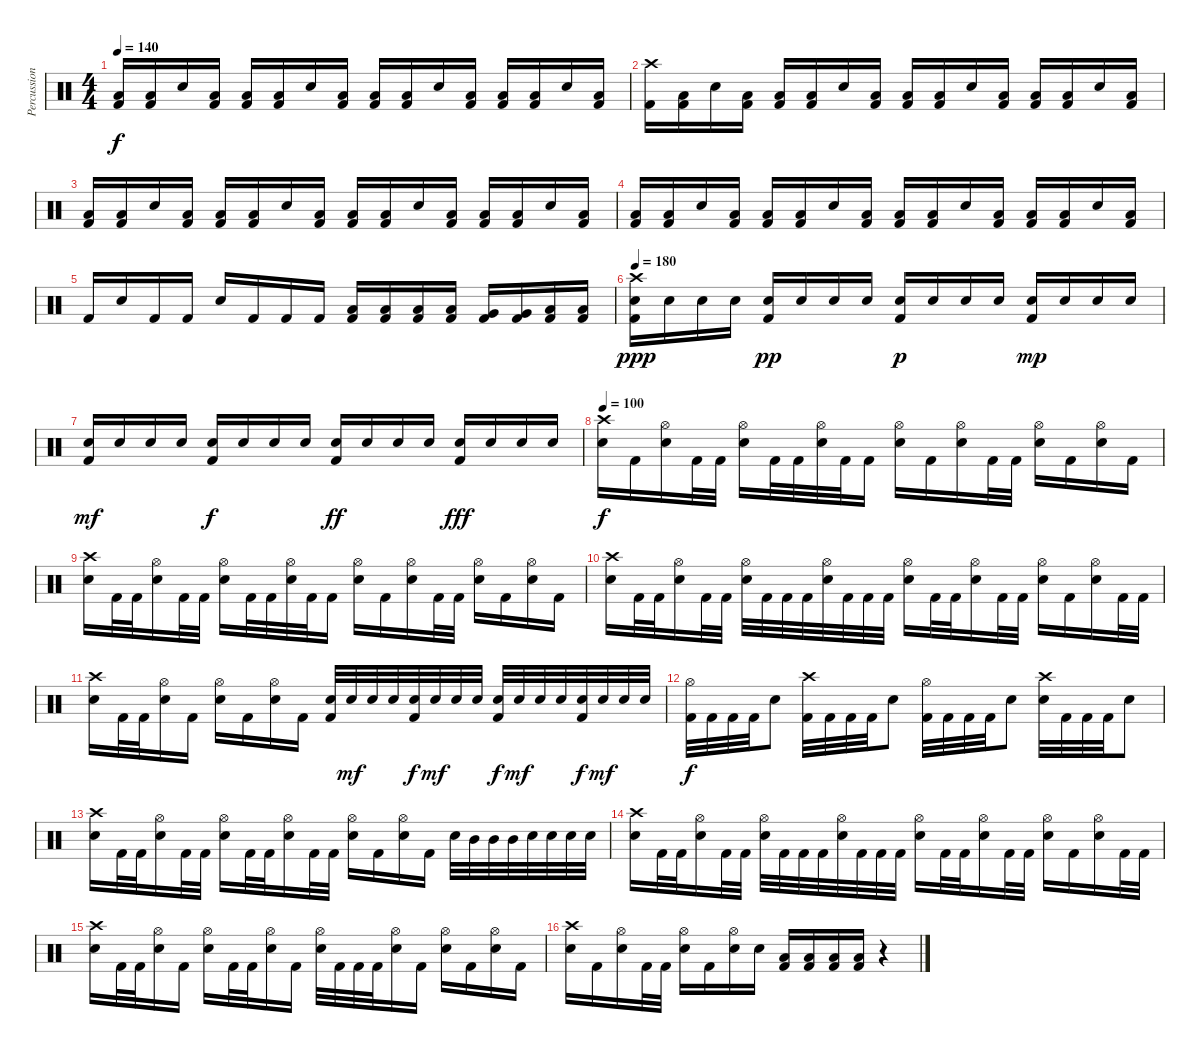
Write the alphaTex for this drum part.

\track ("Percussion" "Percussion") {instrument percussion}
\staff {score}
\articulation defaults
\ts (4 4)
\tempo 140
\clef neutral
\ks c
("Low Floor Tom (hit)" "Kick (hit) 2").16{dy f} ("Low Floor Tom (hit)" "Kick (hit) 2").16 "Electric Snare (hit)".16 ("Low Floor Tom (hit)" "Kick (hit) 2").16 ("Low Floor Tom (hit)" "Kick (hit) 2").16 ("Low Floor Tom (hit)" "Kick (hit) 2").16 "Electric Snare (hit)".16 ("Low Floor Tom (hit)" "Kick (hit) 2").16 ("Low Floor Tom (hit)" "Kick (hit) 2").16 ("Low Floor Tom (hit)" "Kick (hit) 2").16 "Electric Snare (hit)".16 ("Low Floor Tom (hit)" "Kick (hit) 2").16 ("Low Floor Tom (hit)" "Kick (hit) 2").16 ("Low Floor Tom (hit)" "Kick (hit) 2").16 "Electric Snare (hit)".16 ("Low Floor Tom (hit)" "Kick (hit) 2").16 |
("Crash high (hit)" "Kick (hit) 2").16 ("Low Floor Tom (hit)" "Kick (hit) 2").16 "Electric Snare (hit)".16 ("Low Floor Tom (hit)" "Kick (hit) 2").16 ("Low Floor Tom (hit)" "Kick (hit) 2").16 ("Low Floor Tom (hit)" "Kick (hit) 2").16 "Electric Snare (hit)".16 ("Low Floor Tom (hit)" "Kick (hit) 2").16 ("Low Floor Tom (hit)" "Kick (hit) 2").16 ("Low Floor Tom (hit)" "Kick (hit) 2").16 "Electric Snare (hit)".16 ("Low Floor Tom (hit)" "Kick (hit) 2").16 ("Low Floor Tom (hit)" "Kick (hit) 2").16 ("Low Floor Tom (hit)" "Kick (hit) 2").16 "Electric Snare (hit)".16 ("Low Floor Tom (hit)" "Kick (hit) 2").16 |
("Low Floor Tom (hit)" "Kick (hit) 2").16 ("Low Floor Tom (hit)" "Kick (hit) 2").16 "Electric Snare (hit)".16 ("Low Floor Tom (hit)" "Kick (hit) 2").16 ("Low Floor Tom (hit)" "Kick (hit) 2").16 ("Low Floor Tom (hit)" "Kick (hit) 2").16 "Electric Snare (hit)".16 ("Low Floor Tom (hit)" "Kick (hit) 2").16 ("Low Floor Tom (hit)" "Kick (hit) 2").16 ("Low Floor Tom (hit)" "Kick (hit) 2").16 "Electric Snare (hit)".16 ("Low Floor Tom (hit)" "Kick (hit) 2").16 ("Low Floor Tom (hit)" "Kick (hit) 2").16 ("Low Floor Tom (hit)" "Kick (hit) 2").16 "Electric Snare (hit)".16 ("Low Floor Tom (hit)" "Kick (hit) 2").16 |
("Low Floor Tom (hit)" "Kick (hit) 2").16 ("Low Floor Tom (hit)" "Kick (hit) 2").16 "Electric Snare (hit)".16 ("Low Floor Tom (hit)" "Kick (hit) 2").16 ("Low Floor Tom (hit)" "Kick (hit) 2").16 ("Low Floor Tom (hit)" "Kick (hit) 2").16 "Electric Snare (hit)".16 ("Low Floor Tom (hit)" "Kick (hit) 2").16 ("Low Floor Tom (hit)" "Kick (hit) 2").16 ("Low Floor Tom (hit)" "Kick (hit) 2").16 "Electric Snare (hit)".16 ("Low Floor Tom (hit)" "Kick (hit) 2").16 ("Low Floor Tom (hit)" "Kick (hit) 2").16 ("Low Floor Tom (hit)" "Kick (hit) 2").16 "Electric Snare (hit)".16 ("Low Floor Tom (hit)" "Kick (hit) 2").16 |
"Kick (hit) 2".16 "Electric Snare (hit)".16 "Kick (hit) 2".16 "Kick (hit) 2".16 "Electric Snare (hit)".16 "Kick (hit) 2".16 "Kick (hit) 2".16 "Kick (hit) 2".16 ("Low Tom (hit)" "Kick (hit) 2").16 ("Low Tom (hit)" "Kick (hit) 2").16 ("Low Tom (hit)" "Kick (hit) 2").16 ("Low Tom (hit)" "Kick (hit) 2").16 ("Very Low Tom (hit)" "Kick (hit) 2").16 ("Very Low Tom (hit)" "Kick (hit) 2").16 ("Low Floor Tom (hit)" "Kick (hit) 2").16 ("Low Floor Tom (hit)" "Kick (hit) 2").16 |
\tempo 180
("Crash high (hit)" "Electric Snare (hit)" "Kick (hit) 2").16{dy ppp} "Electric Snare (hit)".16 "Electric Snare (hit)".16 "Electric Snare (hit)".16 ("Electric Snare (hit)" "Kick (hit) 2").16{dy pp} "Electric Snare (hit)".16 "Electric Snare (hit)".16 "Electric Snare (hit)".16 ("Electric Snare (hit)" "Kick (hit) 2").16{dy p} "Electric Snare (hit)".16 "Electric Snare (hit)".16 "Electric Snare (hit)".16 ("Electric Snare (hit)" "Kick (hit) 2").16{dy mp} "Electric Snare (hit)".16 "Electric Snare (hit)".16 "Electric Snare (hit)".16 |
("Electric Snare (hit)" "Kick (hit) 2").16{dy mf} "Electric Snare (hit)".16 "Electric Snare (hit)".16 "Electric Snare (hit)".16 ("Electric Snare (hit)" "Kick (hit) 2").16{dy f} "Electric Snare (hit)".16 "Electric Snare (hit)".16 "Electric Snare (hit)".16 ("Electric Snare (hit)" "Kick (hit) 2").16{dy ff} "Electric Snare (hit)".16 "Electric Snare (hit)".16 "Electric Snare (hit)".16 ("Electric Snare (hit)" "Kick (hit) 2").16{dy fff} "Electric Snare (hit)".16 "Electric Snare (hit)".16 "Electric Snare (hit)".16 |
\tempo 100
("Crash high (hit)" "Electric Snare (hit)").16{dy f} "Kick (hit) 2".16 ("Hi-Hat (open)" "Electric Snare (hit)").16 "Kick (hit) 2".32 "Kick (hit) 2".32 ("Hi-Hat (open)" "Electric Snare (hit)").16 "Kick (hit) 2".32 "Kick (hit) 2".32 ("Hi-Hat (open)" "Electric Snare (hit)").32 "Kick (hit) 2".32 "Kick (hit) 2".16 ("Hi-Hat (open)" "Electric Snare (hit)").16 "Kick (hit) 2".16 ("Hi-Hat (open)" "Electric Snare (hit)").16 "Kick (hit) 2".32 "Kick (hit) 2".32 ("Hi-Hat (open)" "Electric Snare (hit)").16 "Kick (hit) 2".16 ("Hi-Hat (open)" "Electric Snare (hit)").16 "Kick (hit) 2".16 |
("Crash high (hit)" "Electric Snare (hit)").16 "Kick (hit) 2".32 "Kick (hit) 2".32 ("Hi-Hat (open)" "Electric Snare (hit)").16 "Kick (hit) 2".32 "Kick (hit) 2".32 ("Hi-Hat (open)" "Electric Snare (hit)").16 "Kick (hit) 2".32 "Kick (hit) 2".32 ("Hi-Hat (open)" "Electric Snare (hit)").32 "Kick (hit) 2".32 "Kick (hit) 2".16 ("Hi-Hat (open)" "Electric Snare (hit)").16 "Kick (hit) 2".16 ("Hi-Hat (open)" "Electric Snare (hit)").16 "Kick (hit) 2".32 "Kick (hit) 2".32 ("Hi-Hat (open)" "Electric Snare (hit)").16 "Kick (hit) 2".16 ("Hi-Hat (open)" "Electric Snare (hit)").16 "Kick (hit) 2".16 |
("Crash high (hit)" "Electric Snare (hit)").16 "Kick (hit) 2".32 "Kick (hit) 2".32 ("Hi-Hat (open)" "Electric Snare (hit)").16 "Kick (hit) 2".32 "Kick (hit) 2".32 ("Hi-Hat (open)" "Electric Snare (hit)").32 "Kick (hit) 2".32 "Kick (hit) 2".32 "Kick (hit) 2".32 ("Hi-Hat (open)" "Electric Snare (hit)").32 "Kick (hit) 2".32 "Kick (hit) 2".32 "Kick (hit) 2".32 ("Hi-Hat (open)" "Electric Snare (hit)").16 "Kick (hit) 2".32 "Kick (hit) 2".32 ("Hi-Hat (open)" "Electric Snare (hit)").16 "Kick (hit) 2".32 "Kick (hit) 2".32 ("Hi-Hat (open)" "Electric Snare (hit)").16 "Kick (hit) 2".16 ("Hi-Hat (open)" "Electric Snare (hit)").16 "Kick (hit) 2".32 "Kick (hit) 2".32 |
("Crash high (hit)" "Electric Snare (hit)").16 "Kick (hit) 2".32 "Kick (hit) 2".32 ("Hi-Hat (open)" "Electric Snare (hit)").16 "Kick (hit) 2".16 ("Hi-Hat (open)" "Electric Snare (hit)").16 "Kick (hit) 2".16 ("Hi-Hat (open)" "Electric Snare (hit)").16 "Kick (hit) 2".16 ("Kick (hit) 2" "Electric Snare (hit)").32 "Electric Snare (hit)".32{dy mf} "Electric Snare (hit)".32 "Electric Snare (hit)".32 ("Kick (hit) 2" "Electric Snare (hit)").32{dy f} "Electric Snare (hit)".32{dy mf} "Electric Snare (hit)".32 "Electric Snare (hit)".32 ("Kick (hit) 2" "Electric Snare (hit)").32{dy f} "Electric Snare (hit)".32{dy mf} "Electric Snare (hit)".32 "Electric Snare (hit)".32 ("Kick (hit) 2" "Electric Snare (hit)").32{dy f} "Electric Snare (hit)".32{dy mf} "Electric Snare (hit)".32 "Electric Snare (hit)".32 |
("Hi-Hat (open)" "Kick (hit) 2").32{dy f} "Kick (hit) 2".32 "Kick (hit) 2".32 "Kick (hit) 2".32 "Electric Snare (hit)".8 ("Crash high (hit)" "Kick (hit) 2").32 "Kick (hit) 2".32 "Kick (hit) 2".32 "Kick (hit) 2".32 "Electric Snare (hit)".8 ("Hi-Hat (open)" "Kick (hit) 2").32 "Kick (hit) 2".32 "Kick (hit) 2".32 "Kick (hit) 2".32 "Electric Snare (hit)".8 ("Crash high (hit)" "Electric Snare (hit)").32 "Kick (hit) 2".32 "Kick (hit) 2".32 "Kick (hit) 2".32 "Electric Snare (hit)".8 |
("Crash high (hit)" "Electric Snare (hit)").16 "Kick (hit) 2".32 "Kick (hit) 2".32 ("Hi-Hat (open)" "Electric Snare (hit)").16 "Kick (hit) 2".32 "Kick (hit) 2".32 ("Hi-Hat (open)" "Electric Snare (hit)").16 "Kick (hit) 2".32 "Kick (hit) 2".32 ("Hi-Hat (open)" "Electric Snare (hit)").16 "Kick (hit) 2".32 "Kick (hit) 2".32 ("Hi-Hat (open)" "Electric Snare (hit)").16 "Kick (hit) 2".16 ("Hi-Hat (open)" "Electric Snare (hit)").16 "Kick (hit) 2".16 "Electric Snare (hit)".32 "Mid Tom (hit)".32 "Mid Tom (hit)".32 "Mid Tom (hit)".32 "Electric Snare (hit)".32 "Electric Snare (hit)".32 "Electric Snare (hit)".32 "Electric Snare (hit)".32 |
("Crash high (hit)" "Electric Snare (hit)").16 "Kick (hit) 2".32 "Kick (hit) 2".32 ("Hi-Hat (open)" "Electric Snare (hit)").16 "Kick (hit) 2".32 "Kick (hit) 2".32 ("Hi-Hat (open)" "Electric Snare (hit)").32 "Kick (hit) 2".32 "Kick (hit) 2".32 "Kick (hit) 2".32 ("Hi-Hat (open)" "Electric Snare (hit)").32 "Kick (hit) 2".32 "Kick (hit) 2".32 "Kick (hit) 2".32 ("Hi-Hat (open)" "Electric Snare (hit)").16 "Kick (hit) 2".32 "Kick (hit) 2".32 ("Hi-Hat (open)" "Electric Snare (hit)").16 "Kick (hit) 2".32 "Kick (hit) 2".32 ("Hi-Hat (open)" "Electric Snare (hit)").16 "Kick (hit) 2".16 ("Hi-Hat (open)" "Electric Snare (hit)").16 "Kick (hit) 2".32 "Kick (hit) 2".32 |
("Crash high (hit)" "Electric Snare (hit)").16 "Kick (hit) 2".32 "Kick (hit) 2".32 ("Hi-Hat (open)" "Electric Snare (hit)").16 "Kick (hit) 2".16 ("Hi-Hat (open)" "Electric Snare (hit)").16 "Kick (hit) 2".32 "Kick (hit) 2".32 ("Hi-Hat (open)" "Electric Snare (hit)").16 "Kick (hit) 2".16 ("Hi-Hat (open)" "Electric Snare (hit)").32 "Kick (hit) 2".32 "Kick (hit) 2".32 "Kick (hit) 2".32 ("Hi-Hat (open)" "Electric Snare (hit)").16 "Kick (hit) 2".16 ("Hi-Hat (open)" "Electric Snare (hit)").16 "Kick (hit) 2".16 ("Hi-Hat (open)" "Electric Snare (hit)").16 "Kick (hit) 2".16 |
("Crash high (hit)" "Electric Snare (hit)").16 "Kick (hit) 2".16 ("Hi-Hat (open)" "Electric Snare (hit)").16 "Kick (hit) 2".32 "Kick (hit) 2".32 ("Hi-Hat (open)" "Electric Snare (hit)").16 "Kick (hit) 2".16 ("Hi-Hat (open)" "Electric Snare (hit)").16 "Electric Snare (hit)".16 ("Low Floor Tom (hit)" "Kick (hit) 2").16 ("Low Floor Tom (hit)" "Kick (hit) 2").16 ("Low Floor Tom (hit)" "Kick (hit) 2").16 ("Low Floor Tom (hit)" "Kick (hit) 2").16 r.4
